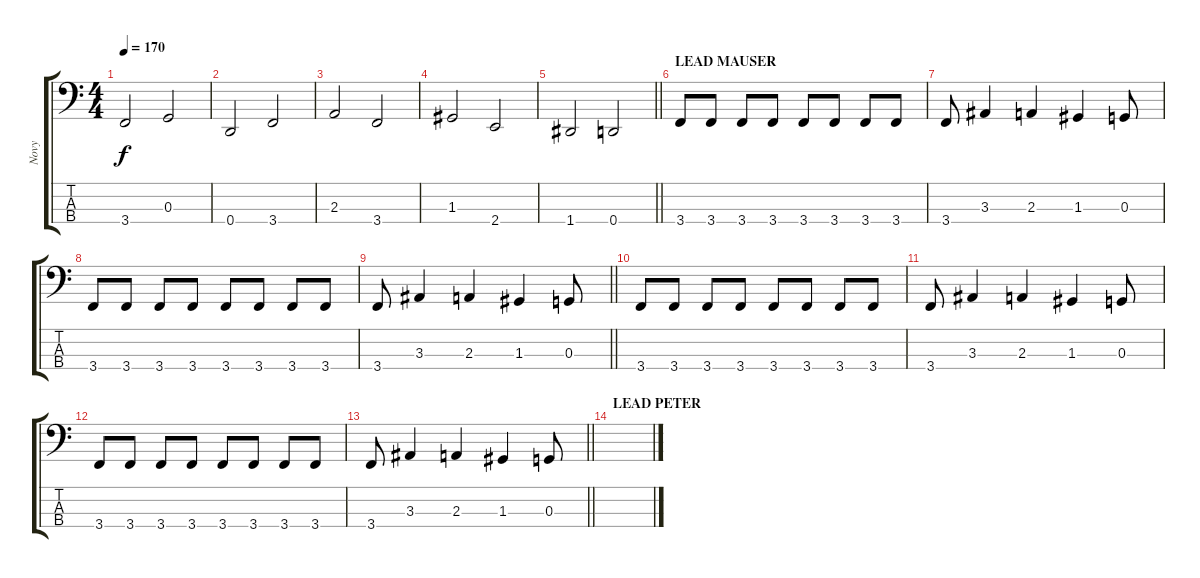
\track ("Novy" "Novy") {instrument electricbassfinger}
\staff {score tabs}
\tuning (F2 C2 G1 D1) {hide}
\ts (4 4)
\tempo 170
\clef f4
\ks c
3.4.2{dy f} 0.3.2 |
0.4.2 3.4.2 |
2.3.2 3.4.2 |
1.3.2 2.4.2 |
\barLineRight lightlight
1.4.2 0.4.2 |
\section ("" "LEAD MAUSER")
3.4.8 3.4.8 3.4.8 3.4.8 3.4.8 3.4.8 3.4.8 3.4.8 |
3.4.8 3.3.4 2.3.4 1.3.4 0.3.8 |
3.4.8 3.4.8 3.4.8 3.4.8 3.4.8 3.4.8 3.4.8 3.4.8 |
\barLineRight lightlight
3.4.8 3.3.4 2.3.4 1.3.4 0.3.8 |
3.4.8 3.4.8 3.4.8 3.4.8 3.4.8 3.4.8 3.4.8 3.4.8 |
3.4.8 3.3.4 2.3.4 1.3.4 0.3.8 |
3.4.8 3.4.8 3.4.8 3.4.8 3.4.8 3.4.8 3.4.8 3.4.8 |
\barLineRight lightlight
3.4.8 3.3.4 2.3.4 1.3.4 0.3.8 |
\section ("" "LEAD PETER")
